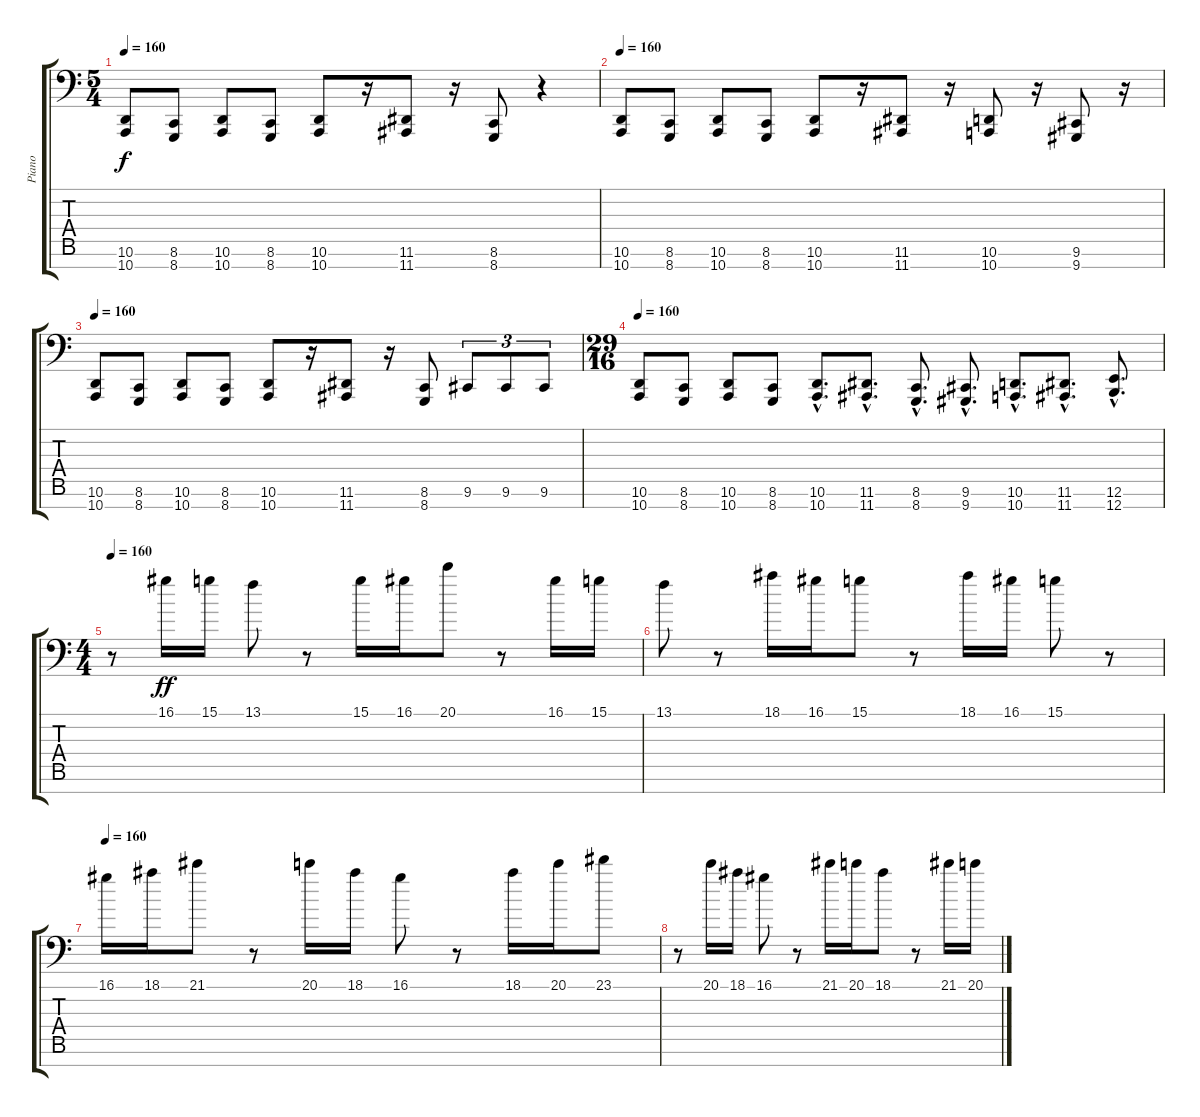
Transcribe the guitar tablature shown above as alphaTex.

\track ("Piano" "Piano") {instrument acousticgrandpiano}
\staff {score tabs}
\tuning (E4 B3 G3 D3 A2 E1 B0) {hide}
\ts (5 4)
\tempo 160
\clef f4
\ks c
(10.6 10.7).8{dy f} (8.6 8.7).8 (10.6 10.7).8 (8.6 8.7).8 (10.6 10.7).8 r.16 (11.6 11.7).8 r.16 (8.6 8.7).8 r.4 |
\tempo 160
(10.6 10.7).8 (8.6 8.7).8 (10.6 10.7).8 (8.6 8.7).8 (10.6 10.7).8 r.16 (11.6 11.7).8 r.16 (10.6 10.7).8 r.16 (9.6 9.7).8 r.16 |
\tempo 160
(10.6 10.7).8 (8.6 8.7).8 (10.6 10.7).8 (8.6 8.7).8 (10.6 10.7).8 r.16 (11.6 11.7).8 r.16 (8.6 8.7).8 9.6.8{tu (3 2)} 9.6.8{tu (3 2)} 9.6.8{tu (3 2)} |
\ts (29 16)
\tempo 160
(10.6 10.7).8 (8.6 8.7).8 (10.6 10.7).8 (8.6 8.7).8 (10.6{hac} 10.7).8{d} (11.6{hac} 11.7{hac}).8{d} (8.6{hac} 8.7{hac}).8{d} (9.6{hac} 9.7{hac}).8{d} (10.6{hac} 10.7{hac}).8{d} (11.6{hac} 11.7{hac}).8{d} (12.6{hac} 12.7{hac}).8{d} |
\ts (4 4)
\tempo 160
r.8 16.1.16{dy ff} 15.1.16 13.1.8 r.8 15.1.16 16.1.16 20.1.8 r.8 16.1.16 15.1.16 |
13.1.8 r.8 18.1.16 16.1.16 15.1.8 r.8 18.1.16 16.1.16 15.1.8 r.8 |
\tempo 160
16.1.16 18.1.16 21.1.8 r.8 20.1.16 18.1.16 16.1.8 r.8 18.1.16 20.1.16 23.1.8 |
r.8 20.1.16 18.1.16 16.1.8 r.8 21.1.16 20.1.16 18.1.8 r.8 21.1.16 20.1.16
